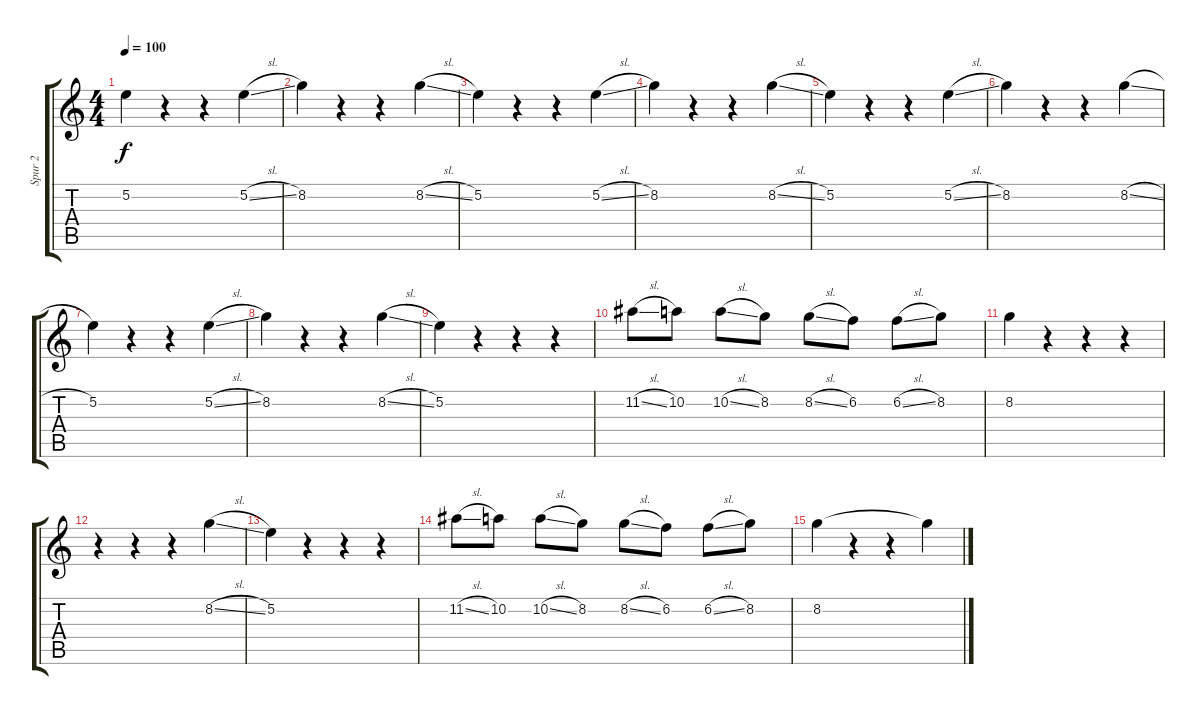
\track ("Spur 2" "Spur 2") {instrument electricguitarmuted}
\staff {score tabs}
\tuning (E4 B3 G3 D3 A2 E2) {hide}
\ts (4 4)
\tempo 100
\clef g2
\ks c
5.2.4{dy f} r.4 r.4 5.2{sl}.4 |
8.2.4 r.4 r.4 8.2{sl}.4 |
5.2.4 r.4 r.4 5.2{sl}.4 |
8.2.4 r.4 r.4 8.2{sl}.4 |
5.2.4 r.4 r.4 5.2{sl}.4 |
8.2.4 r.4 r.4 8.2{sl}.4 |
5.2.4 r.4 r.4 5.2{sl}.4 |
8.2.4 r.4 r.4 8.2{sl}.4 |
5.2.4 r.4 r.4 r.4 |
11.2{sl}.8 10.2.8 10.2{sl}.8 8.2.8 8.2{sl}.8 6.2.8 6.2{sl}.8 8.2.8 |
8.2.4 r.4 r.4 r.4 |
r.4 r.4 r.4 8.2{sl}.4 |
5.2.4 r.4 r.4 r.4 |
11.2{sl}.8 10.2.8 10.2{sl}.8 8.2.8 8.2{sl}.8 6.2.8 6.2{sl}.8 8.2.8 |
8.2.4 r.4 r.4 8.2{t}.4
